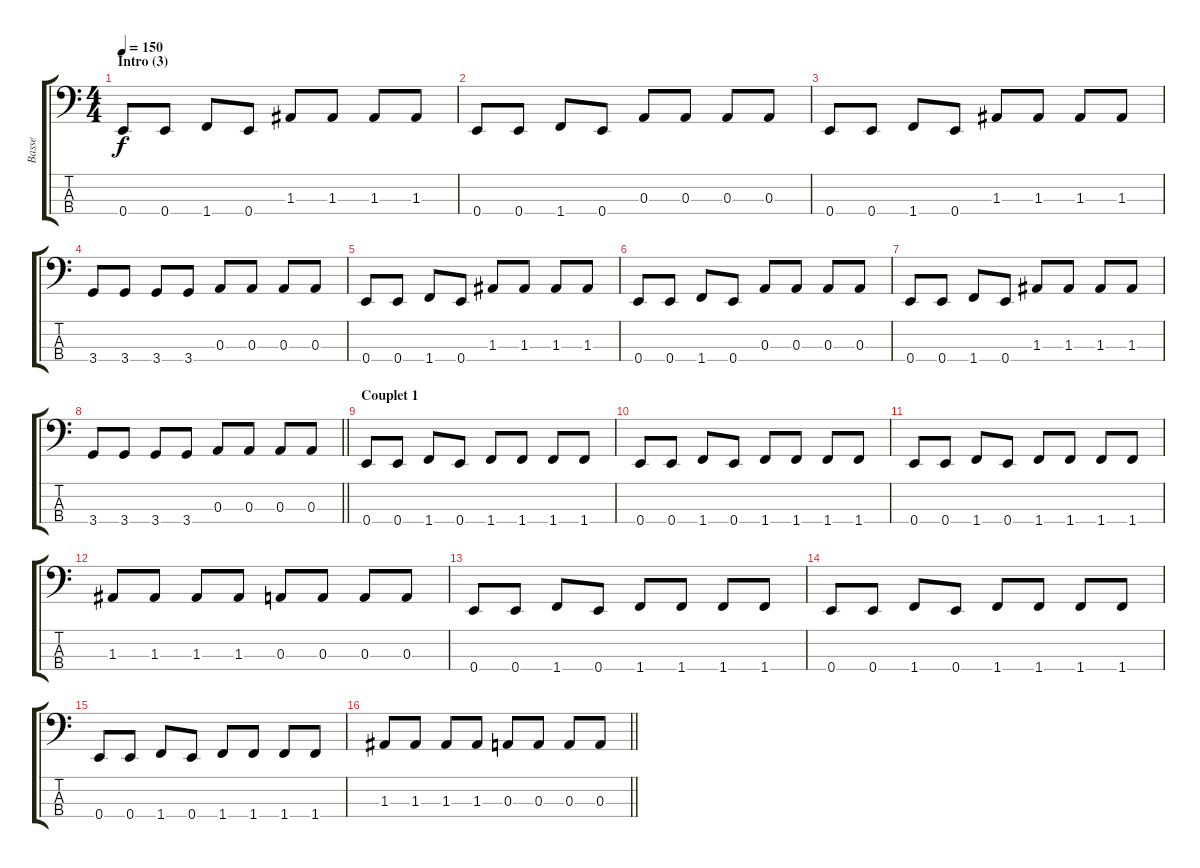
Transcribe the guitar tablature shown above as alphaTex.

\track ("Basse" "Basse") {instrument electricbassfinger}
\staff {score tabs}
\tuning (G2 D2 A1 E1) {hide}
\ts (4 4)
\section ("" "Intro (3)")
\tempo 150
\clef f4
\ks c
0.4.8{dy f} 0.4.8 1.4.8 0.4.8 1.3.8 1.3.8 1.3.8 1.3.8 |
0.4.8 0.4.8 1.4.8 0.4.8 0.3.8 0.3.8 0.3.8 0.3.8 |
0.4.8 0.4.8 1.4.8 0.4.8 1.3.8 1.3.8 1.3.8 1.3.8 |
3.4.8 3.4.8 3.4.8 3.4.8 0.3.8 0.3.8 0.3.8 0.3.8 |
0.4.8 0.4.8 1.4.8 0.4.8 1.3.8 1.3.8 1.3.8 1.3.8 |
0.4.8 0.4.8 1.4.8 0.4.8 0.3.8 0.3.8 0.3.8 0.3.8 |
0.4.8 0.4.8 1.4.8 0.4.8 1.3.8 1.3.8 1.3.8 1.3.8 |
\barLineRight lightlight
3.4.8 3.4.8 3.4.8 3.4.8 0.3.8 0.3.8 0.3.8 0.3.8 |
\section ("" "Couplet 1")
0.4.8 0.4.8 1.4.8 0.4.8 1.4.8 1.4.8 1.4.8 1.4.8 |
0.4.8 0.4.8 1.4.8 0.4.8 1.4.8 1.4.8 1.4.8 1.4.8 |
0.4.8 0.4.8 1.4.8 0.4.8 1.4.8 1.4.8 1.4.8 1.4.8 |
1.3.8 1.3.8 1.3.8 1.3.8 0.3.8 0.3.8 0.3.8 0.3.8 |
0.4.8 0.4.8 1.4.8 0.4.8 1.4.8 1.4.8 1.4.8 1.4.8 |
0.4.8 0.4.8 1.4.8 0.4.8 1.4.8 1.4.8 1.4.8 1.4.8 |
0.4.8 0.4.8 1.4.8 0.4.8 1.4.8 1.4.8 1.4.8 1.4.8 |
\barLineRight lightlight
1.3.8 1.3.8 1.3.8 1.3.8 0.3.8 0.3.8 0.3.8 0.3.8
